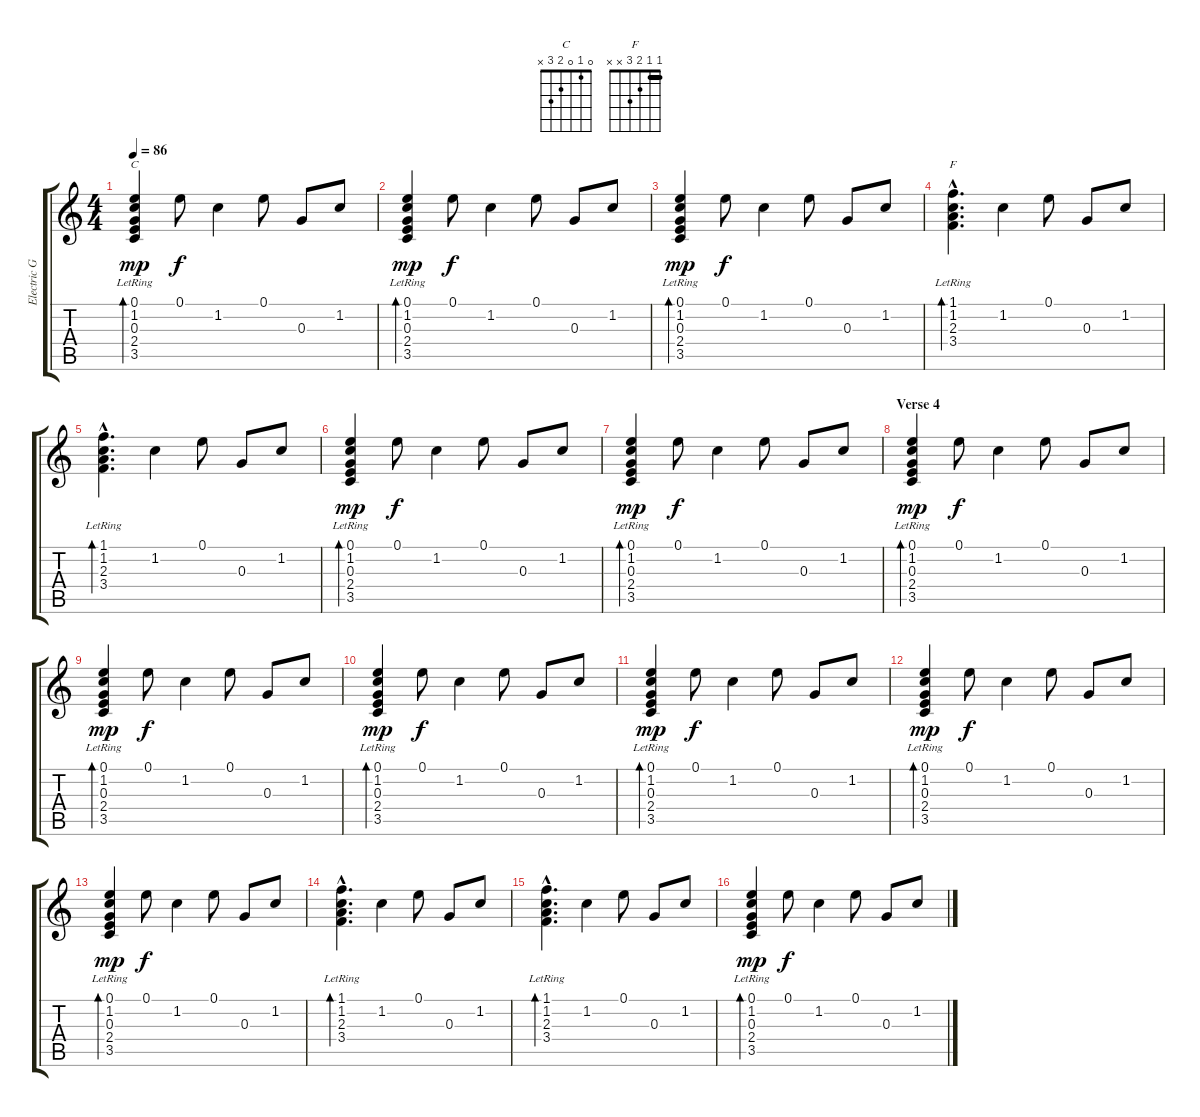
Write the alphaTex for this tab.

\track ("Electric Guitar (Gano)" "Electric G") {instrument electricguitarclean}
\staff {score tabs}
\tuning (E4 B3 G3 D3 A2 E2) {hide}
\chord ("C" 0 1 0 2 3 x)
\chord ("F" 1 1 2 3 x x) {barre 1}
\ts (4 4)
\tempo 86
\clef g2
\ks c
(0.1{lr} 1.2 0.3{lr} 2.4{lr} 3.5{lr}).4{bd 120 ch "C" dy mp} 0.1.8{dy f} 1.2.4 0.1.8 0.3.8 1.2.8 |
(0.1{lr} 1.2 0.3{lr} 2.4{lr} 3.5{lr}).4{bd 120 dy mp} 0.1.8{dy f} 1.2.4 0.1.8 0.3.8 1.2.8 |
(0.1{lr} 1.2 0.3{lr} 2.4{lr} 3.5{lr}).4{bd 120 dy mp} 0.1.8{dy f} 1.2.4 0.1.8 0.3.8 1.2.8 |
(1.1{hac lr} 1.2{hac} 2.3{hac lr} 3.4{hac lr}).4{d bd 120 ch "F"} 1.2.4 0.1.8 0.3.8 1.2.8 |
(1.1{hac lr} 1.2{hac} 2.3{hac lr} 3.4{hac lr}).4{d bd 120} 1.2.4 0.1.8 0.3.8 1.2.8 |
(0.1{lr} 1.2 0.3{lr} 2.4{lr} 3.5{lr}).4{bd 120 dy mp} 0.1.8{dy f} 1.2.4 0.1.8 0.3.8 1.2.8 |
(0.1{lr} 1.2 0.3{lr} 2.4{lr} 3.5{lr}).4{bd 120 dy mp} 0.1.8{dy f} 1.2.4 0.1.8 0.3.8 1.2.8 |
\section ("" "Verse 4")
(0.1{lr} 1.2 0.3{lr} 2.4{lr} 3.5{lr}).4{bd 120 dy mp} 0.1.8{dy f} 1.2.4 0.1.8 0.3.8 1.2.8 |
(0.1{lr} 1.2 0.3{lr} 2.4{lr} 3.5{lr}).4{bd 120 dy mp} 0.1.8{dy f} 1.2.4 0.1.8 0.3.8 1.2.8 |
(0.1{lr} 1.2 0.3{lr} 2.4{lr} 3.5{lr}).4{bd 120 dy mp} 0.1.8{dy f} 1.2.4 0.1.8 0.3.8 1.2.8 |
(0.1{lr} 1.2 0.3{lr} 2.4{lr} 3.5{lr}).4{bd 120 dy mp} 0.1.8{dy f} 1.2.4 0.1.8 0.3.8 1.2.8 |
(0.1{lr} 1.2 0.3{lr} 2.4{lr} 3.5{lr}).4{bd 120 dy mp} 0.1.8{dy f} 1.2.4 0.1.8 0.3.8 1.2.8 |
(0.1{lr} 1.2 0.3{lr} 2.4{lr} 3.5{lr}).4{bd 120 dy mp} 0.1.8{dy f} 1.2.4 0.1.8 0.3.8 1.2.8 |
(1.1{hac lr} 1.2{hac} 2.3{hac lr} 3.4{hac lr}).4{d bd 120} 1.2.4 0.1.8 0.3.8 1.2.8 |
(1.1{hac lr} 1.2{hac} 2.3{hac lr} 3.4{hac lr}).4{d bd 120} 1.2.4 0.1.8 0.3.8 1.2.8 |
(0.1{lr} 1.2 0.3{lr} 2.4{lr} 3.5{lr}).4{bd 120 dy mp} 0.1.8{dy f} 1.2.4 0.1.8 0.3.8 1.2.8
